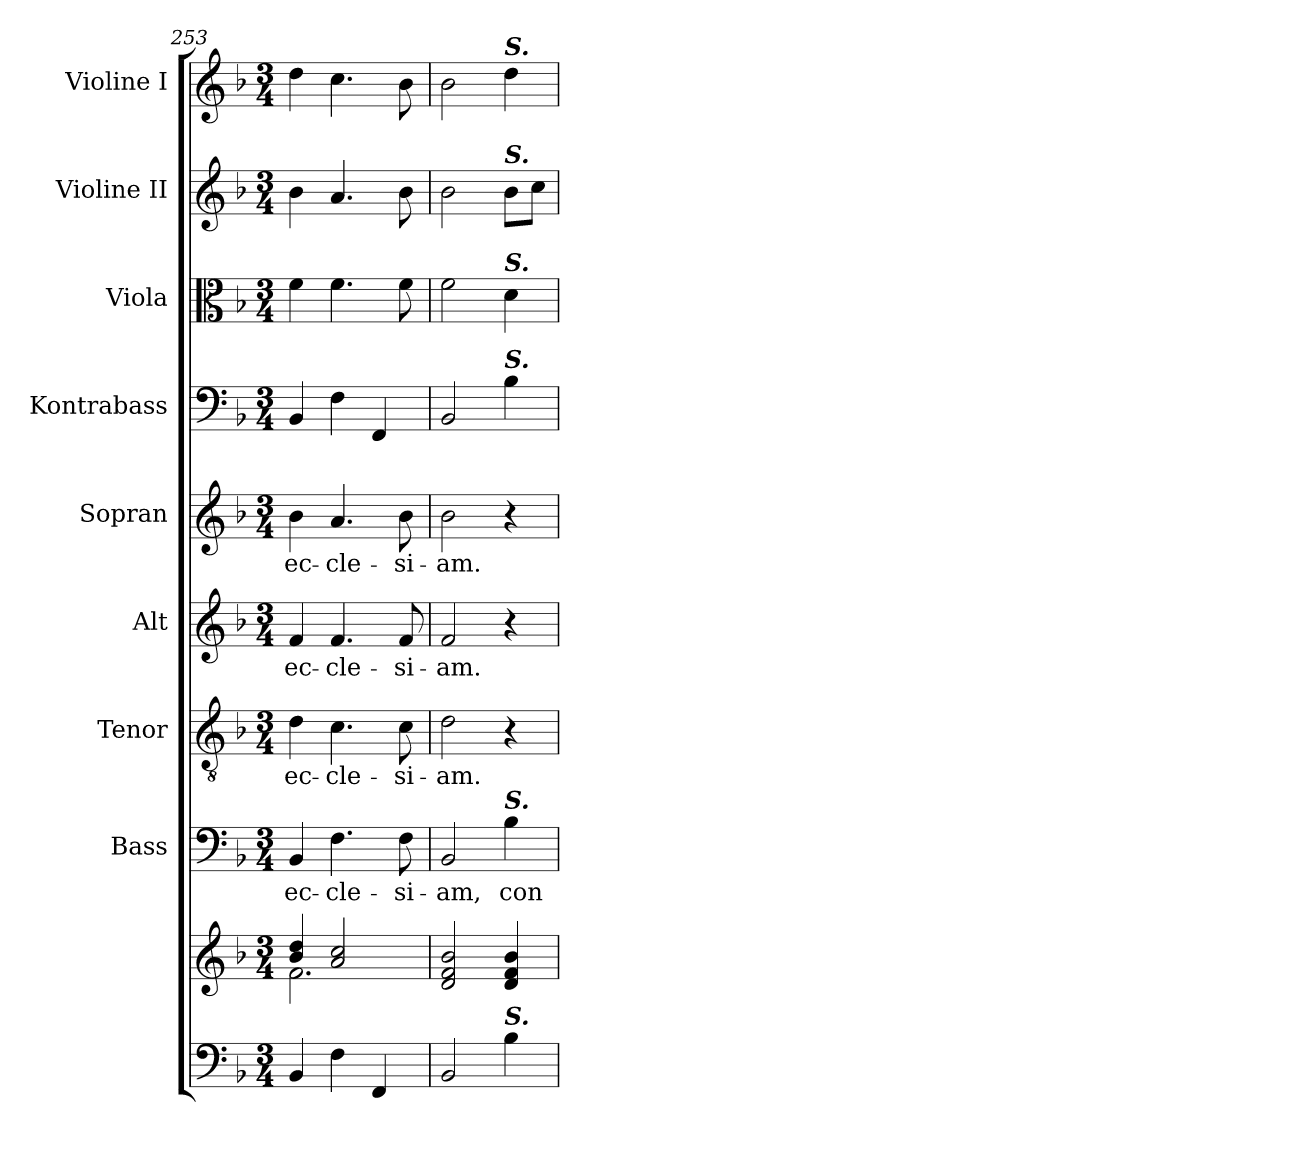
**kern	**kern	**kern	**text	**kern	**text	**kern	**text	**kern	**text	**kern	**kern	**kern	**kern
*part9	*part9	*part8	*part8	*part7	*part7	*part6	*part6	*part5	*part5	*part4	*part3	*part2	*part1
*staff10	*staff9	*staff8	*staff8	*staff7	*staff7	*staff6	*staff6	*staff5	*staff5	*staff4	*staff3	*staff2	*staff1
*	*	*I"Bass	*	*I"Tenor	*	*I"Alt	*	*I"Sopran	*	*I"Kontrabass	*I"Viola	*I"Violine II	*I"Violine I
*	*	*I'B.	*	*I'T.	*	*I'A.	*	*I'S.	*	*I'Kb.	*I'Vla.	*I'Vl. II	*I'Vl. I
*clefF4	*clefG2	*clefF4	*	*clefGv2	*	*clefG2	*	*clefG2	*	*clefF4	*clefC3	*clefG2	*clefG2
*	*	*	*	*	*	*	*	*	*	*ITrd7c12	*	*	*
*k[b-]	*k[b-]	*k[b-]	*	*k[b-]	*	*k[b-]	*	*k[b-]	*	*k[b-]	*k[b-]	*k[b-]	*k[b-]
*F:	*F:	*F:	*	*F:	*	*F:	*	*F:	*	*F:	*F:	*F:	*F:
*M3/4	*M3/4	*M3/4	*	*M3/4	*	*M3/4	*	*M3/4	*	*M3/4	*M3/4	*M3/4	*M3/4
=253	=253	=253	=253	=253	=253	=253	=253	=253	=253	=253	=253	=253	=253
*	*^	*	*	*	*	*	*	*	*	*	*	*	*
!	!	!	!	!LO:LY:b	!	!LO:LY:b	!	!LO:LY:b	!	!LO:LY:b	!	!	!	!
4BB-/	4b-/ 4dd/	2.f\	4BB-/	ec-	4d\	ec-	4f/	ec-	4b-\	ec-	4BBB-/	4f\	4b-\	4dd\
!	!	!	!	!LO:LY:b	!	!LO:LY:b	!	!LO:LY:b	!	!LO:LY:b	!	!	!	!
4F\	2a/ 2cc/	.	4.F\	-cle-	4.c\	-cle-	4.f/	-cle-	4.a/	-cle-	4FF\	4.f\	4.a/	4.cc\
4FF/	.	.	.	.	.	.	.	.	.	.	4FFF/	.	.	.
!	!	!	!	!LO:LY:b	!	!LO:LY:b	!	!LO:LY:b	!	!LO:LY:b	!	!	!	!
.	.	.	8F\	-si-	8c\	-si-	8f/	-si-	8b-\	-si-	.	8f\	8b-\	8b-\
*	*v	*v	*	*	*	*	*	*	*	*	*	*	*	*
=254	=254	=254	=254	=254	=254	=254	=254	=254	=254	=254	=254	=254	=254
!	!	!	!LO:LY:b	!	!LO:LY:b	!	!LO:LY:b	!	!LO:LY:b	!	!	!	!
2BB-/	2d/ 2f/ 2b-/	2BB-/	-am,	2d\	-am.	2f/	-am.	2b-\	-am.	2BBB-/	2f\	2b-\	2b-\
!	!	!	!	!	!	!	!	!	!	!	!	!	!LO:TX:a:Bi:t=S.
!	!	!	!	!	!	!	!	!	!	!	!	!LO:TX:a:Bi:t=S.	!
!	!	!	!	!	!	!	!	!	!	!	!LO:TX:a:Bi:t=S.	!	!
!	!	!	!	!	!	!	!	!	!	!LO:TX:a:Bi:t=S.	!	!	!
!	!	!LO:TX:a:Bi:t=S.	!	!	!	!	!	!	!	!	!	!	!
!LO:TX:a:Bi:t=S.	!	!	!	!	!	!	!	!	!	!	!	!	!
!	!	!	!LO:LY:b	!	!	!	!	!	!	!	!	!	!
4B-\	4d/ 4f/ 4b-/	4B-\	con-	4r	.	4r	.	4r	.	4BB-\	4d\	8b-\L	4dd\
.	.	.	.	.	.	.	.	.	.	.	.	8cc\J	.
=	=	=	=	=	=	=	=	=	=	=	=	=	=
*-	*-	*-	*-	*-	*-	*-	*-	*-	*-	*-	*-	*-	*-
